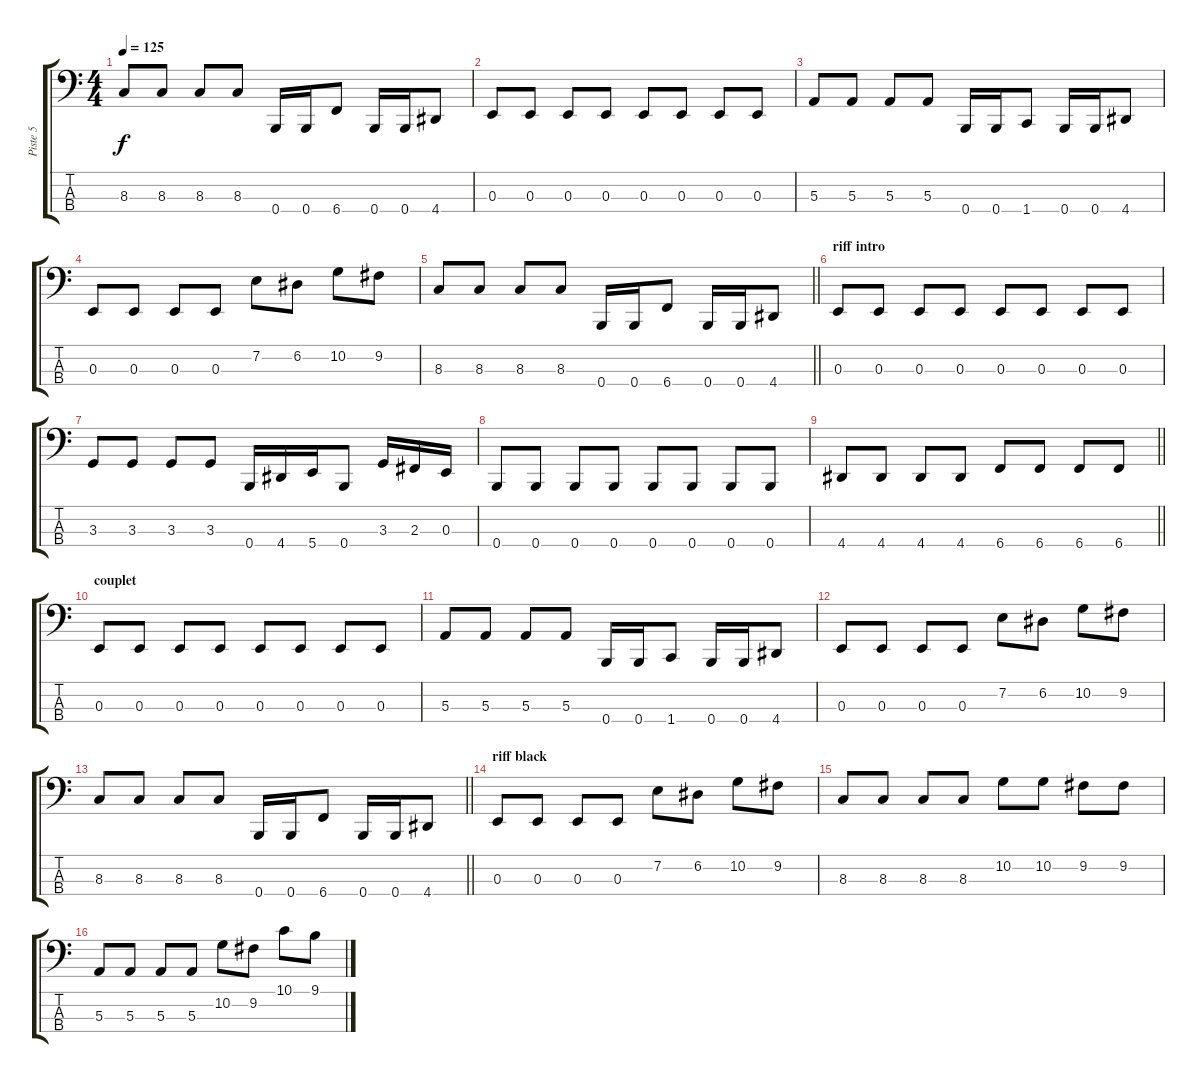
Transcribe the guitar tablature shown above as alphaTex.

\track ("Piste 5" "Piste 5") {instrument electricbassfinger}
\staff {score tabs}
\tuning (D2 A1 E1 B0) {hide}
\ts (4 4)
\tempo 125
\clef f4
\ks c
8.3.8{dy f} 8.3.8 8.3.8 8.3.8 0.4.16 0.4.16 6.4.8 0.4.16 0.4.16 4.4.8 |
0.3.8 0.3.8 0.3.8 0.3.8 0.3.8 0.3.8 0.3.8 0.3.8 |
5.3.8 5.3.8 5.3.8 5.3.8 0.4.16 0.4.16 1.4.8 0.4.16 0.4.16 4.4.8 |
0.3.8 0.3.8 0.3.8 0.3.8 7.2.8 6.2.8 10.2.8 9.2.8 |
\barLineRight lightlight
8.3.8 8.3.8 8.3.8 8.3.8 0.4.16 0.4.16 6.4.8 0.4.16 0.4.16 4.4.8 |
\section ("" "riff intro")
0.3.8 0.3.8 0.3.8 0.3.8 0.3.8 0.3.8 0.3.8 0.3.8 |
3.3.8 3.3.8 3.3.8 3.3.8 0.4.16 4.4.16 5.4.16 0.4.8 3.3.16 2.3.16 0.3.16 |
0.4.8 0.4.8 0.4.8 0.4.8 0.4.8 0.4.8 0.4.8 0.4.8 |
\barLineRight lightlight
4.4.8 4.4.8 4.4.8 4.4.8 6.4.8 6.4.8 6.4.8 6.4.8 |
\section ("" "couplet")
0.3.8 0.3.8 0.3.8 0.3.8 0.3.8 0.3.8 0.3.8 0.3.8 |
5.3.8 5.3.8 5.3.8 5.3.8 0.4.16 0.4.16 1.4.8 0.4.16 0.4.16 4.4.8 |
0.3.8 0.3.8 0.3.8 0.3.8 7.2.8 6.2.8 10.2.8 9.2.8 |
\barLineRight lightlight
8.3.8 8.3.8 8.3.8 8.3.8 0.4.16 0.4.16 6.4.8 0.4.16 0.4.16 4.4.8 |
\section ("" "riff black")
0.3.8 0.3.8 0.3.8 0.3.8 7.2.8 6.2.8 10.2.8 9.2.8 |
8.3.8 8.3.8 8.3.8 8.3.8 10.2.8 10.2.8 9.2.8 9.2.8 |
5.3.8 5.3.8 5.3.8 5.3.8 10.2.8 9.2.8 10.1.8 9.1.8
